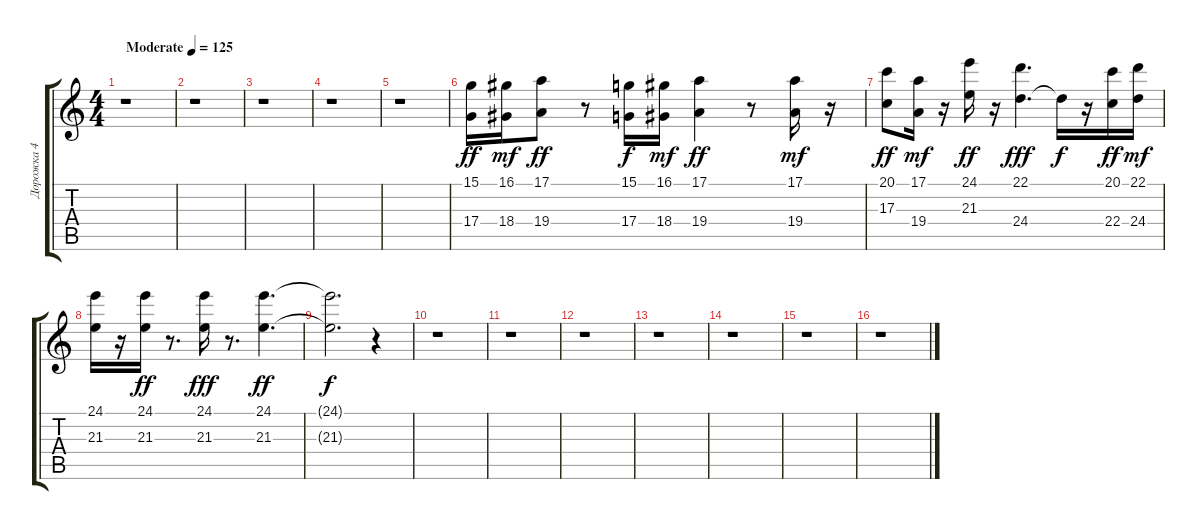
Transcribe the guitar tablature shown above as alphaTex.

\track ("Дорожка 4" "Дорожка 4") {instrument pizzicatostrings}
\staff {score tabs}
\tuning (E4 B3 G3 D3 A2 E2) {hide}
\ts (4 4)
\tempo (125 "Moderate")
\clef g2
\ks c
r.1{dy ff instrument pizzicatostrings} |
r.1 |
r.1 |
r.1 |
r.1 |
(15.1 17.4).16 (16.1 18.4).16{dy mf} (17.1 19.4).8{dy ff} r.8 (15.1 17.4).16{dy f} (16.1 18.4).16{dy mf} (17.1 19.4).4{dy ff} r.8 (17.1 19.4).16{dy mf} r.16 |
(20.1 17.3).8{dy ff} (17.1 19.4).16{dy mf} r.16 (24.1 21.3).16{dy ff} r.16 (22.1 24.4).4{d dy fff} 24.4{t}.16{dy f} r.16 (20.1 22.4).16{dy ff} (22.1 24.4).16{dy mf} |
(24.1 21.3).16 r.16 (24.1 21.3).16{dy ff} r.8{d} (24.1 21.3).16{dy fff} r.8{d} (24.1 21.3).4{d dy ff} |
(24.1{t} 21.3{t}).2{d dy f} r.4 |
r.1 |
r.1 |
r.1 |
r.1 |
r.1 |
r.1 |
r.1
